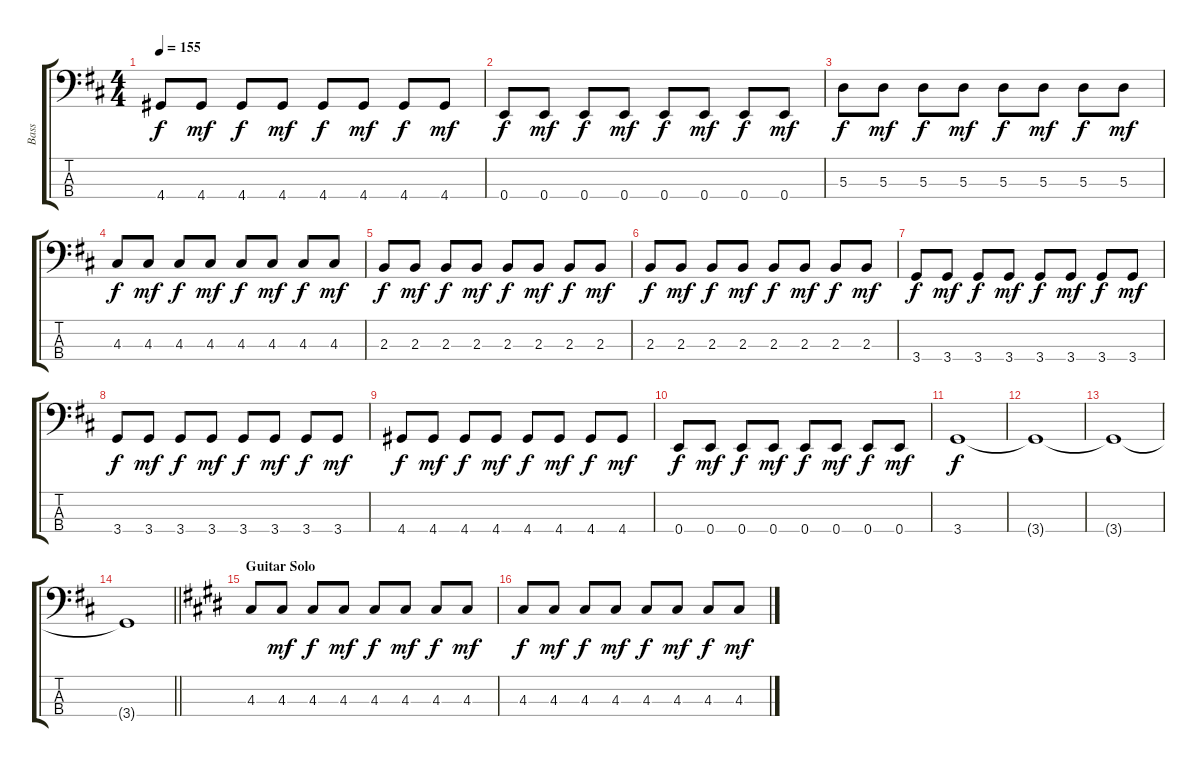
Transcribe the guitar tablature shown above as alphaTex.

\track ("Bass" "Bass") {instrument electricbassfinger}
\staff {score tabs}
\tuning (G2 D2 A1 E1) {hide}
\ts (4 4)
\tempo 155
\clef f4
\ks d
4.4.8{dy f} 4.4.8{dy mf} 4.4.8{dy f} 4.4.8{dy mf} 4.4.8{dy f} 4.4.8{dy mf} 4.4.8{dy f} 4.4.8{dy mf} |
0.4.8{dy f} 0.4.8{dy mf} 0.4.8{dy f} 0.4.8{dy mf} 0.4.8{dy f} 0.4.8{dy mf} 0.4.8{dy f} 0.4.8{dy mf} |
5.3.8{dy f} 5.3.8{dy mf} 5.3.8{dy f} 5.3.8{dy mf} 5.3.8{dy f} 5.3.8{dy mf} 5.3.8{dy f} 5.3.8{dy mf} |
4.3.8{dy f} 4.3.8{dy mf} 4.3.8{dy f} 4.3.8{dy mf} 4.3.8{dy f} 4.3.8{dy mf} 4.3.8{dy f} 4.3.8{dy mf} |
2.3.8{dy f} 2.3.8{dy mf} 2.3.8{dy f} 2.3.8{dy mf} 2.3.8{dy f} 2.3.8{dy mf} 2.3.8{dy f} 2.3.8{dy mf} |
2.3.8{dy f} 2.3.8{dy mf} 2.3.8{dy f} 2.3.8{dy mf} 2.3.8{dy f} 2.3.8{dy mf} 2.3.8{dy f} 2.3.8{dy mf} |
3.4.8{dy f} 3.4.8{dy mf} 3.4.8{dy f} 3.4.8{dy mf} 3.4.8{dy f} 3.4.8{dy mf} 3.4.8{dy f} 3.4.8{dy mf} |
3.4.8{dy f} 3.4.8{dy mf} 3.4.8{dy f} 3.4.8{dy mf} 3.4.8{dy f} 3.4.8{dy mf} 3.4.8{dy f} 3.4.8{dy mf} |
4.4.8{dy f} 4.4.8{dy mf} 4.4.8{dy f} 4.4.8{dy mf} 4.4.8{dy f} 4.4.8{dy mf} 4.4.8{dy f} 4.4.8{dy mf} |
0.4.8{dy f} 0.4.8{dy mf} 0.4.8{dy f} 0.4.8{dy mf} 0.4.8{dy f} 0.4.8{dy mf} 0.4.8{dy f} 0.4.8{dy mf} |
3.4.1{dy f} |
3.4{t}.1 |
3.4{t}.1 |
\barLineRight lightlight
3.4{t}.1 |
\section ("" "Guitar Solo")
\ks e
4.3.8 4.3.8{dy mf} 4.3.8{dy f} 4.3.8{dy mf} 4.3.8{dy f} 4.3.8{dy mf} 4.3.8{dy f} 4.3.8{dy mf} |
4.3.8{dy f} 4.3.8{dy mf} 4.3.8{dy f} 4.3.8{dy mf} 4.3.8{dy f} 4.3.8{dy mf} 4.3.8{dy f} 4.3.8{dy mf}
